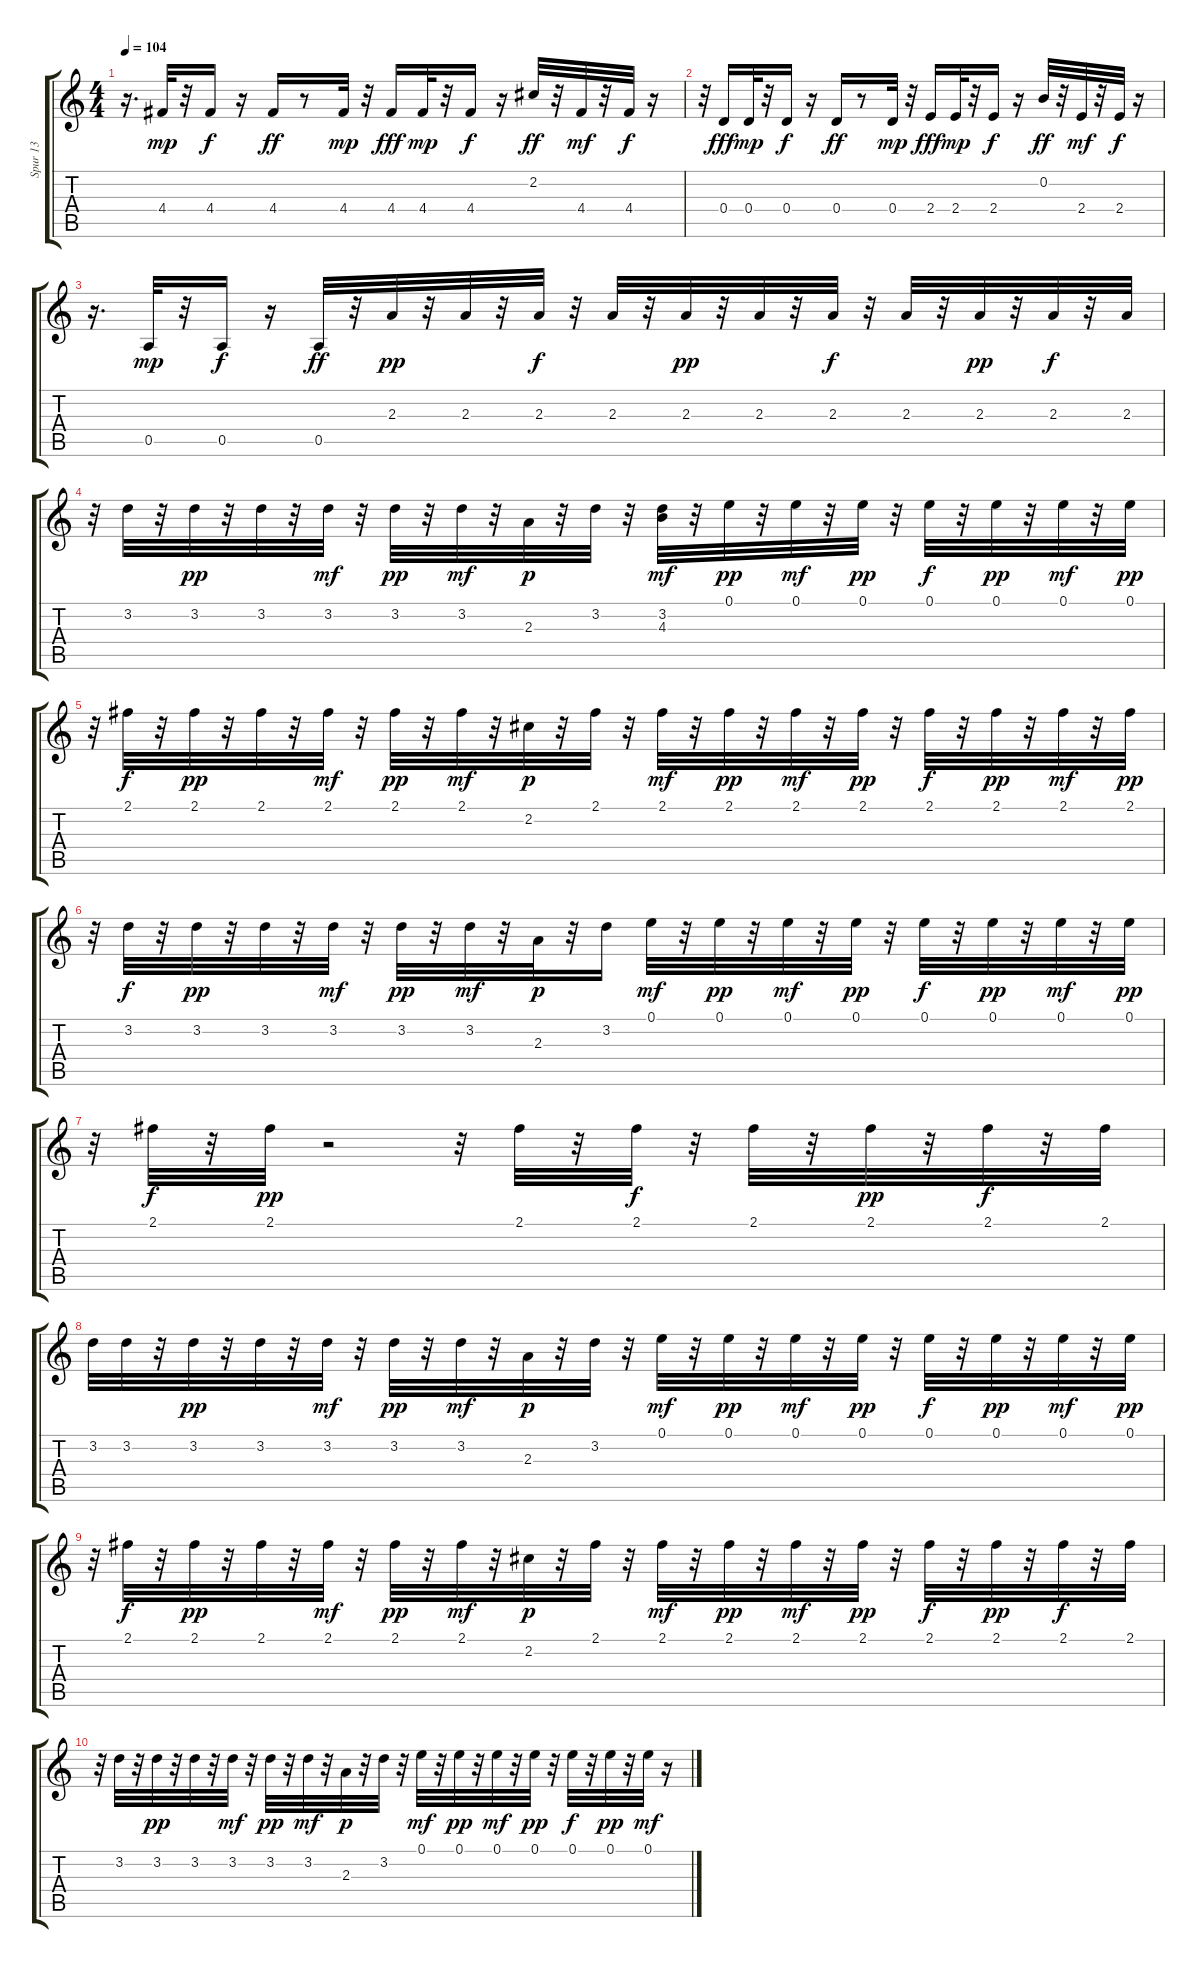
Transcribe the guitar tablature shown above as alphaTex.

\track ("Spur 13" "Spur 13") {instrument electricguitarmuted}
\staff {score tabs}
\tuning (E4 B3 G3 D3 A2 E2) {hide}
\ts (4 4)
\tempo 104
\clef g2
\ks c
r.16{d dy f} 4.4.32{dy mp} r.32 4.4.16{dy f} r.16 4.4.16{dy ff} r.8 4.4.32{dy mp} r.32 4.4.16{dy fff} 4.4.32{dy mp} r.32 4.4.16{dy f} r.16 2.2.32{dy ff} r.32 4.4.32{dy mf} r.32 4.4.32{dy f} r.16 |
r.32 0.4.16{dy fff} 0.4.32{dy mp} r.32 0.4.16{dy f} r.16 0.4.16{dy ff} r.8 0.4.32{dy mp} r.32 2.4.16{dy fff} 2.4.32{dy mp} r.32 2.4.16{dy f} r.16 0.2.32{dy ff} r.32 2.4.32{dy mf} r.32 2.4.32{dy f} r.16 |
r.16{d} 0.5.32{dy mp} r.32 0.5.16{dy f} r.16 0.5.32{dy ff} r.32 2.3.32{dy pp} r.32 2.3.32 r.32 2.3.32{dy f} r.32 2.3.32 r.32 2.3.32{dy pp} r.32 2.3.32 r.32 2.3.32{dy f} r.32 2.3.32 r.32 2.3.32{dy pp} r.32 2.3.32{dy f} r.32 2.3.32 |
r.32 3.2.32 r.32 3.2.32{dy pp} r.32 3.2.32 r.32 3.2.32{dy mf} r.32 3.2.32{dy pp} r.32 3.2.32{dy mf} r.32 2.3.32{dy p} r.32 3.2.32 r.32 (3.2 4.3).32{dy mf} r.32 0.1.32{dy pp} r.32 0.1.32{dy mf} r.32 0.1.32{dy pp} r.32 0.1.32{dy f} r.32 0.1.32{dy pp} r.32 0.1.32{dy mf} r.32 0.1.32{dy pp} |
r.32 2.1.32{dy f} r.32 2.1.32{dy pp} r.32 2.1.32 r.32 2.1.32{dy mf} r.32 2.1.32{dy pp} r.32 2.1.32{dy mf} r.32 2.2.32{dy p} r.32 2.1.32 r.32 2.1.32{dy mf} r.32 2.1.32{dy pp} r.32 2.1.32{dy mf} r.32 2.1.32{dy pp} r.32 2.1.32{dy f} r.32 2.1.32{dy pp} r.32 2.1.32{dy mf} r.32 2.1.32{dy pp} |
r.32 3.2.32{dy f} r.32 3.2.32{dy pp} r.32 3.2.32 r.32 3.2.32{dy mf} r.32 3.2.32{dy pp} r.32 3.2.32{dy mf} r.32 2.3.32{dy p} r.32 3.2.16 0.1.32{dy mf} r.32 0.1.32{dy pp} r.32 0.1.32{dy mf} r.32 0.1.32{dy pp} r.32 0.1.32{dy f} r.32 0.1.32{dy pp} r.32 0.1.32{dy mf} r.32 0.1.32{dy pp} |
r.32 2.1.32{dy f} r.32 2.1.32{dy pp} r.2 r.32 2.1.32 r.32 2.1.32{dy f} r.32 2.1.32 r.32 2.1.32{dy pp} r.32 2.1.32{dy f} r.32 2.1.32 |
3.2.32 3.2.32 r.32 3.2.32{dy pp} r.32 3.2.32 r.32 3.2.32{dy mf} r.32 3.2.32{dy pp} r.32 3.2.32{dy mf} r.32 2.3.32{dy p} r.32 3.2.32 r.32 0.1.32{dy mf} r.32 0.1.32{dy pp} r.32 0.1.32{dy mf} r.32 0.1.32{dy pp} r.32 0.1.32{dy f} r.32 0.1.32{dy pp} r.32 0.1.32{dy mf} r.32 0.1.32{dy pp} |
r.32 2.1.32{dy f} r.32 2.1.32{dy pp} r.32 2.1.32 r.32 2.1.32{dy mf} r.32 2.1.32{dy pp} r.32 2.1.32{dy mf} r.32 2.2.32{dy p} r.32 2.1.32 r.32 2.1.32{dy mf} r.32 2.1.32{dy pp} r.32 2.1.32{dy mf} r.32 2.1.32{dy pp} r.32 2.1.32{dy f} r.32 2.1.32{dy pp} r.32 2.1.32{dy f} r.32 2.1.32 |
r.32 3.2.32 r.32 3.2.32{dy pp} r.32 3.2.32 r.32 3.2.32{dy mf} r.32 3.2.32{dy pp} r.32 3.2.32{dy mf} r.32 2.3.32{dy p} r.32 3.2.32 r.32 0.1.32{dy mf} r.32 0.1.32{dy pp} r.32 0.1.32{dy mf} r.32 0.1.32{dy pp} r.32 0.1.32{dy f} r.32 0.1.32{dy pp} r.32 0.1.32{dy mf} r.16
